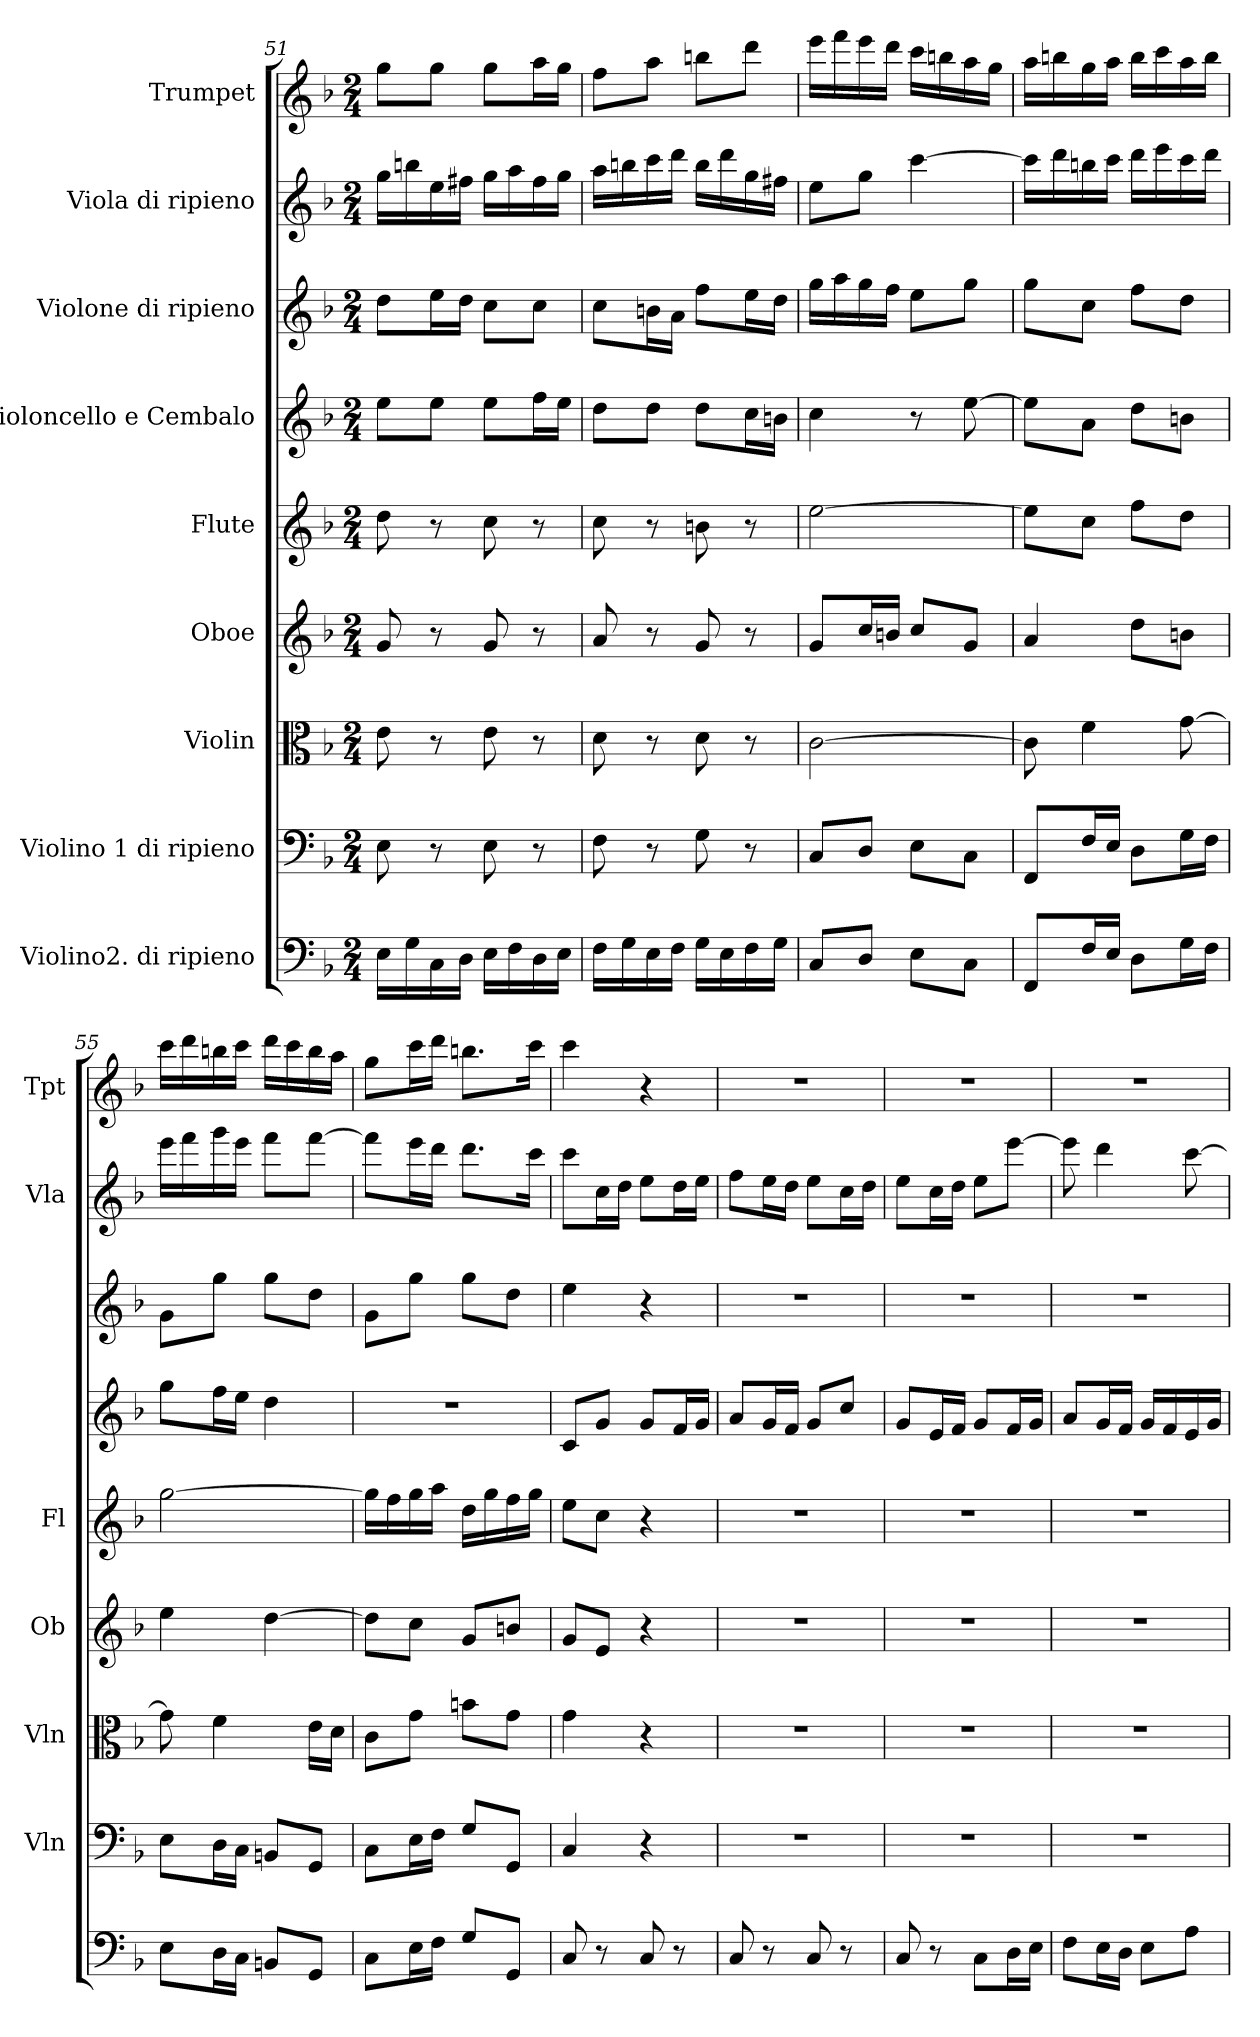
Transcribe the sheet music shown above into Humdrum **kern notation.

**kern	**kern	**kern	**kern	**kern	**kern	**kern	**kern	**kern
*part9	*part8	*part7	*part6	*part5	*part4	*part3	*part2	*part1
*staff9	*staff8	*staff7	*staff6	*staff5	*staff4	*staff3	*staff2	*staff1
*I"Violino2. di ripieno	*I"Violino 1 di ripieno	*I"Violin	*I"Oboe	*I"Flute	*I"Violoncello e Cembalo	*I"Violone di ripieno	*I"Viola di ripieno	*I"Trumpet
*	*I'Vln	*I'Vln	*I'Ob	*I'Fl	*	*	*I'Vla	*I'Tpt
*clefF4	*clefF4	*clefC3	*clefG2	*clefG2	*clefG2	*clefG2	*clefG2	*clefG2
*	*	*	*	*	*	*	*	*ITrd1c2
*k[b-]	*k[b-]	*k[b-]	*k[b-]	*k[b-]	*k[b-]	*k[b-]	*k[b-]	*k[b-e-a-]
*F:	*F:	*F:	*F:	*F:	*F:	*F:	*F:	*E-:
*M2/4	*M2/4	*M2/4	*M2/4	*M2/4	*M2/4	*M2/4	*M2/4	*M2/4
=51	=51	=51	=51	=51	=51	=51	=51	=51
16E\LL	8E\	8e\	8g/	8dd\	8ee\L	8dd\L	16gg\LL	8ff\L
16G\	.	.	.	.	.	.	16bbn\	.
16C\	8r	8r	8r	8r	8ee\J	16ee\L	16ee\	8ff\J
16D\JJ	.	.	.	.	.	16dd\JJ	16ff#X\JJ	.
16E\LL	8E\	8e\	8g/	8cc\	8ee\L	8cc\L	16gg\LL	8ff\L
16F\	.	.	.	.	.	.	16aa\	.
16D\	8r	8r	8r	8r	16ff\L	8cc\J	16ff#\	16gg\L
16E\JJ	.	.	.	.	16ee\JJ	.	16gg\JJ	16ff\JJ
=52	=52	=52	=52	=52	=52	=52	=52	=52
16F\LL	8F\	8d\	8a/	8cc\	8dd\L	8cc\L	16aa\LL	8ee-\L
16G\	.	.	.	.	.	.	16bbn\	.
16E\	8r	8r	8r	8r	8dd\J	16bn\L	16ccc\	8gg\J
16F\JJ	.	.	.	.	.	16a\JJ	16ddd\JJ	.
16G\LL	8G\	8d\	8g/	8bn\	8dd\L	8ff\L	16bb\LL	8aan\L
16E\	.	.	.	.	.	.	16ddd\	.
16F\	8r	8r	8r	8r	16cc\L	16ee\L	16gg\	8ccc\J
16G\JJ	.	.	.	.	16bn\JJ	16dd\JJ	16ff#X\JJ	.
=53	=53	=53	=53	=53	=53	=53	=53	=53
8C/L	8C/L	[2c\	8g/L	[2ee\	4cc\	16gg\LL	8ee\L	16ddd\LL
.	.	.	.	.	.	16aa\	.	16eee-\
8D/J	8D/J	.	16cc/L	.	.	16gg\	8gg\J	16ddd\
.	.	.	16bn/JJ	.	.	16ff\JJ	.	16ccc\JJ
8E\L	8E\L	.	8cc/L	.	8r	8ee\L	[4ccc\	16bb-\LL
.	.	.	.	.	.	.	.	16aan\
8C\J	8C\J	.	8g/J	.	[8ee\	8gg\J	.	16gg\
.	.	.	.	.	.	.	.	16ff\JJ
=54	=54	=54	=54	=54	=54	=54	=54	=54
8FF/L	8FF/L	8c\]	4a/	8ee\L]	8ee\L]	8gg\L	16ccc\LL]	16gg\LL
.	.	.	.	.	.	.	16ddd\	16aan\
16F/L	16F/L	4f\	.	8cc\J	8a\J	8cc\J	16bbn\	16ff\
16E/JJ	16E/JJ	.	.	.	.	.	16ccc\JJ	16gg\JJ
8D\L	8D\L	.	8dd\L	8ff\L	8dd\L	8ff\L	16ddd\LL	16aa\LL
.	.	.	.	.	.	.	16eee\	16bb-\
16G\L	16G\L	[8g\	8bn\J	8dd\J	8bn\J	8dd\J	16ccc\	16gg\
16F\JJ	16F\JJ	.	.	.	.	.	16ddd\JJ	16aa\JJ
=55	=55	=55	=55	=55	=55	=55	=55	=55
8E\L	8E\L	8g\]	4ee\	[2gg\	8gg\L	8g\L	16eee\LL	16bb-\LL
.	.	.	.	.	.	.	16fff\	16ccc\
16D\L	16D\L	4f\	.	.	16ff\L	8gg\J	16ggg\	16aan\
16C\JJ	16C\JJ	.	.	.	16ee\JJ	.	16eee\JJ	16bb-\JJ
8BBn/L	8BBn/L	.	[4dd\	.	4dd\	8gg\L	8fff\L	16ccc\LL
.	.	.	.	.	.	.	.	16bb-\
8GG/J	8GG/J	16e\LL	.	.	.	8dd\J	[8fff\J	16aa\
.	.	16d\JJ	.	.	.	.	.	16gg\JJ
=56	=56	=56	=56	=56	=56	=56	=56	=56
8C\L	8C\L	8c\L	8dd\L]	16gg\LL]	2r	8g\L	8fff\L]	8ff\L
.	.	.	.	16ff\	.	.	.	.
16E\L	16E\L	8g\J	8cc\J	16gg\	.	8gg\J	16eee\L	16bb-\L
16F\JJ	16F\JJ	.	.	16aa\JJ	.	.	16ddd\JJ	16ccc\JJ
8G/L	8G/L	8bn\L	8g/L	16dd\LL	.	8gg\L	8.ddd\L	8.aan\L
.	.	.	.	16gg\	.	.	.	.
8GG/J	8GG/J	8g\J	8bn/J	16ff\	.	8dd\J	.	.
.	.	.	.	16gg\JJ	.	.	16ccc\Jk	16bb-\Jk
=57	=57	=57	=57	=57	=57	=57	=57	=57
8C/	4C/	4g\	8g/L	8ee\L	8c/L	4ee\	8ccc\L	4bb-\
8r	.	.	8e/J	8cc\J	8g/J	.	16cc\L	.
.	.	.	.	.	.	.	16dd\JJ	.
8C/	4r	4r	4r	4r	8g/L	4r	8ee\L	4r
8r	.	.	.	.	16f/L	.	16dd\L	.
.	.	.	.	.	16g/JJ	.	16ee\JJ	.
=58	=58	=58	=58	=58	=58	=58	=58	=58
8C/	2r	2r	2r	2r	8a/L	2r	8ff\L	2r
8r	.	.	.	.	16g/L	.	16ee\L	.
.	.	.	.	.	16f/JJ	.	16dd\JJ	.
8C/	.	.	.	.	8g/L	.	8ee\L	.
8r	.	.	.	.	8cc/J	.	16cc\L	.
.	.	.	.	.	.	.	16dd\JJ	.
=59	=59	=59	=59	=59	=59	=59	=59	=59
8C/	2r	2r	2r	2r	8g/L	2r	8ee\L	2r
8r	.	.	.	.	16e/L	.	16cc\L	.
.	.	.	.	.	16f/JJ	.	16dd\JJ	.
8C\L	.	.	.	.	8g/L	.	8ee\L	.
16D\L	.	.	.	.	16f/L	.	[8eee\J	.
16E\JJ	.	.	.	.	16g/JJ	.	.	.
=60	=60	=60	=60	=60	=60	=60	=60	=60
8F\L	2r	2r	2r	2r	8a/L	2r	8eee\]	2r
16E\L	.	.	.	.	16g/L	.	4ddd\	.
16D\JJ	.	.	.	.	16f/JJ	.	.	.
8E\L	.	.	.	.	16g/LL	.	.	.
.	.	.	.	.	16f/	.	.	.
8A\J	.	.	.	.	16e/	.	[8ccc\	.
.	.	.	.	.	16g/JJ	.	.	.
=	=	=	=	=	=	=	=	=
*-	*-	*-	*-	*-	*-	*-	*-	*-
